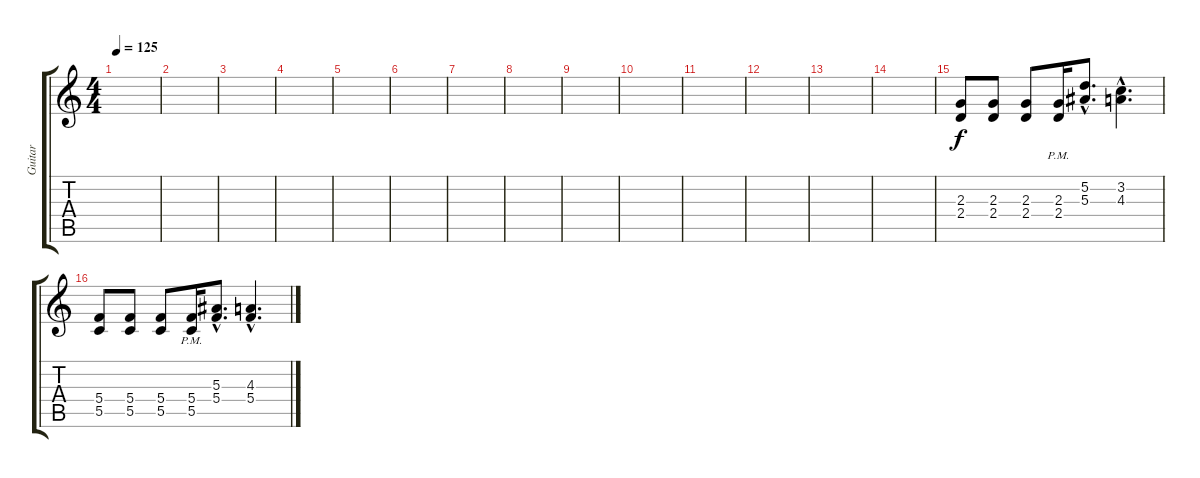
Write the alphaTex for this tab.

\track ("Guitar" "Guitar") {instrument overdrivenguitar}
\staff {score tabs}
\tuning (D4 A3 F3 C3 G2 C2) {hide}
\ts (4 4)
\tempo 125
\clef g2
\ks c
|
|
|
|
|
|
|
|
|
|
|
|
|
|
(2.3 2.4).8 (2.3 2.4).8 (2.3 2.4).8 (2.3{pm} 2.4{pm}).16 (5.2{hac} 5.3{hac}).8{d} (3.2{hac} 4.3{hac}).4{d} |
(5.4 5.5).8 (5.4 5.5).8 (5.4 5.5).8 (5.4{pm} 5.5{pm}).16 (5.3{hac} 5.4{hac}).8{d} (4.3{hac} 5.4{hac}).4{d}
